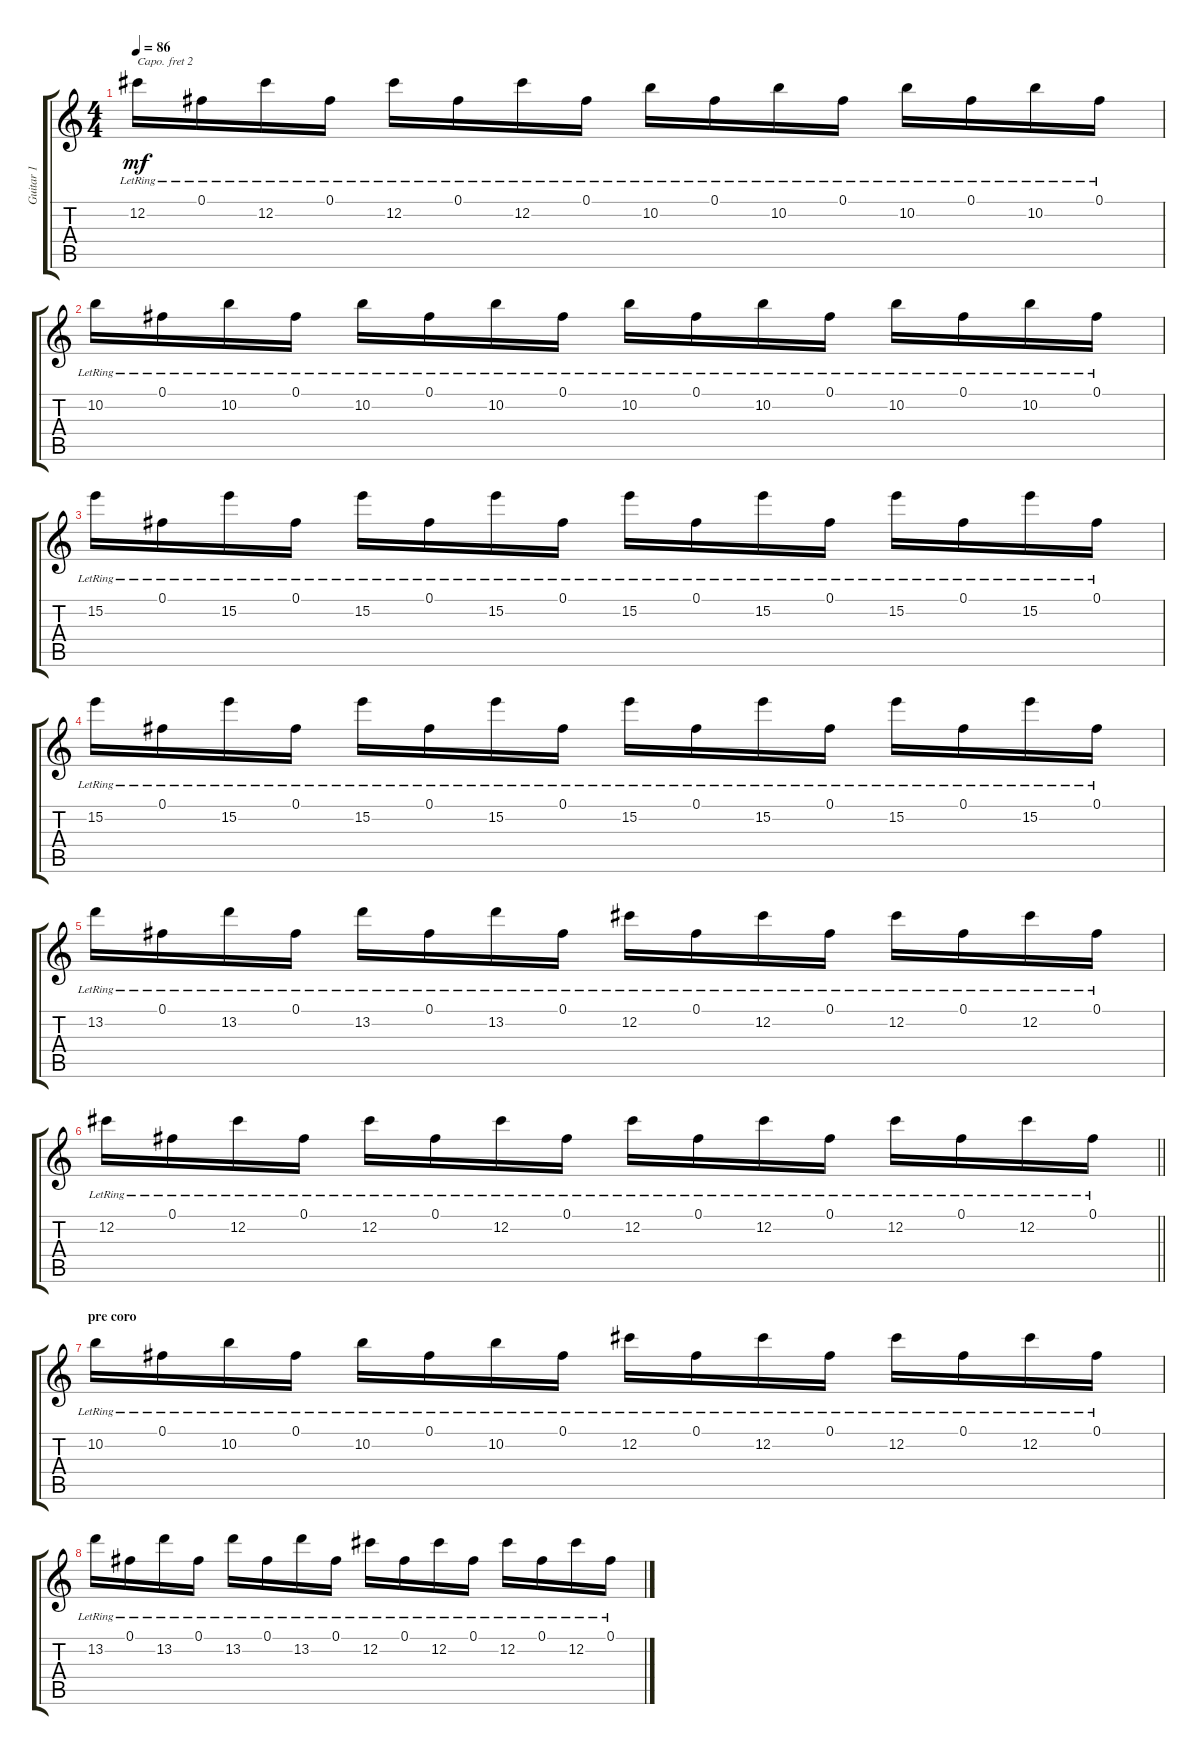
\track ("Guitar 1" "Guitar 1") {instrument acousticguitarsteel}
\staff {score tabs}
\capo 2
\tuning (E4 B3 G3 D3 A2 E2) {hide}
\ts (4 4)
\tempo 86
\clef g2
\ks c
12.2{lr}.16{dy mf} 0.1{lr}.16 12.2{lr}.16 0.1{lr}.16 12.2{lr}.16 0.1{lr}.16 12.2{lr}.16 0.1{lr}.16 10.2{lr}.16 0.1{lr}.16 10.2{lr}.16 0.1{lr}.16 10.2{lr}.16 0.1{lr}.16 10.2{lr}.16 0.1{lr}.16 |
10.2{lr}.16 0.1{lr}.16 10.2{lr}.16 0.1{lr}.16 10.2{lr}.16 0.1{lr}.16 10.2{lr}.16 0.1{lr}.16 10.2{lr}.16 0.1{lr}.16 10.2{lr}.16 0.1{lr}.16 10.2{lr}.16 0.1{lr}.16 10.2{lr}.16 0.1{lr}.16 |
15.2{lr}.16 0.1{lr}.16 15.2{lr}.16 0.1{lr}.16 15.2{lr}.16 0.1{lr}.16 15.2{lr}.16 0.1{lr}.16 15.2{lr}.16 0.1{lr}.16 15.2{lr}.16 0.1{lr}.16 15.2{lr}.16 0.1{lr}.16 15.2{lr}.16 0.1{lr}.16 |
15.2{lr}.16 0.1{lr}.16 15.2{lr}.16 0.1{lr}.16 15.2{lr}.16 0.1{lr}.16 15.2{lr}.16 0.1{lr}.16 15.2{lr}.16 0.1{lr}.16 15.2{lr}.16 0.1{lr}.16 15.2{lr}.16 0.1{lr}.16 15.2{lr}.16 0.1{lr}.16 |
13.2{lr}.16 0.1{lr}.16 13.2{lr}.16 0.1{lr}.16 13.2{lr}.16 0.1{lr}.16 13.2{lr}.16 0.1{lr}.16 12.2{lr}.16 0.1{lr}.16 12.2{lr}.16 0.1{lr}.16 12.2{lr}.16 0.1{lr}.16 12.2{lr}.16 0.1{lr}.16 |
\barLineRight lightlight
12.2{lr}.16 0.1{lr}.16 12.2{lr}.16 0.1{lr}.16 12.2{lr}.16 0.1{lr}.16 12.2{lr}.16 0.1{lr}.16 12.2{lr}.16 0.1{lr}.16 12.2{lr}.16 0.1{lr}.16 12.2{lr}.16 0.1{lr}.16 12.2{lr}.16 0.1{lr}.16 |
\section ("" "pre coro")
10.2{lr}.16 0.1{lr}.16 10.2{lr}.16 0.1{lr}.16 10.2{lr}.16 0.1{lr}.16 10.2{lr}.16 0.1{lr}.16 12.2{lr}.16 0.1{lr}.16 12.2{lr}.16 0.1{lr}.16 12.2{lr}.16 0.1{lr}.16 12.2{lr}.16 0.1{lr}.16 |
13.2{lr}.16 0.1{lr}.16 13.2{lr}.16 0.1{lr}.16 13.2{lr}.16 0.1{lr}.16 13.2{lr}.16 0.1{lr}.16 12.2{lr}.16 0.1{lr}.16 12.2{lr}.16 0.1{lr}.16 12.2{lr}.16 0.1{lr}.16 12.2{lr}.16 0.1{lr}.16
